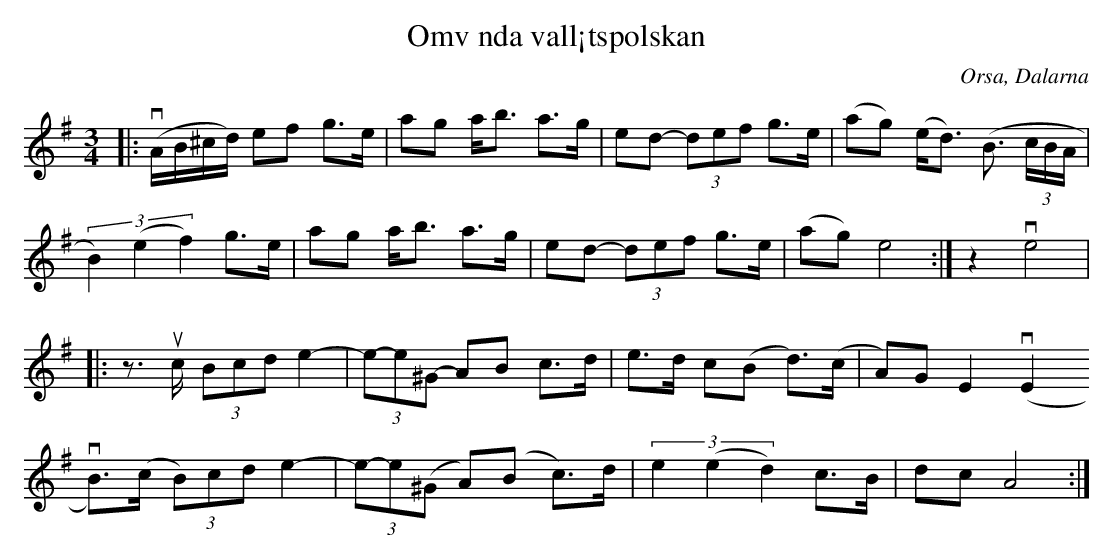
X:1
T:Omv nda vall¡tspolskan
O:Orsa, Dalarna
M:3/4
L:1/8
K:G
|: v(A/B/^c/d/) ef g>e |ag a<b a>g  |ed- (3def g>e  | (ag) (e<d) (B3/ (3c/B/A/|
(3B2)(e2f2) g>e |ag a<b a>g |ed- (3def g>e | (ag) e4 :| z2 ve4 |
|: z>uc- (3Bcd e2- | (3e-e^G- AB- c>d- | e>d- c(B d)>(c | A)G E2 (vE2
vB)>(c (3B)cd e2- | (3e-e(^G A)(B c)>d | (3e2(e2d2)  c>B  | dc A4 :|
